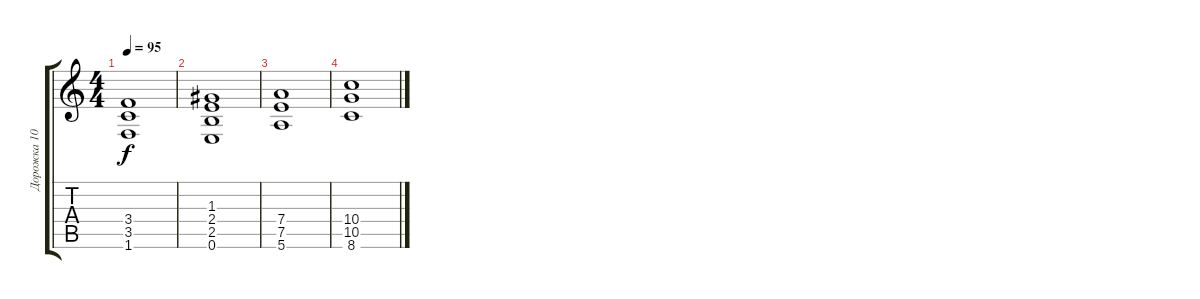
\track ("Дорожка 10" "Дорожка 10") {instrument overdrivenguitar}
\staff {score tabs}
\tuning (E4 B3 G3 D3 A2 E2) {hide}
\ts (4 4)
\tempo 95
\clef g2
\ks c
(3.4 3.5 1.6).1{dy f} |
(1.3 2.4 2.5 0.6).1 |
(7.4 7.5 5.6).1 |
(10.4 10.5 8.6).1
